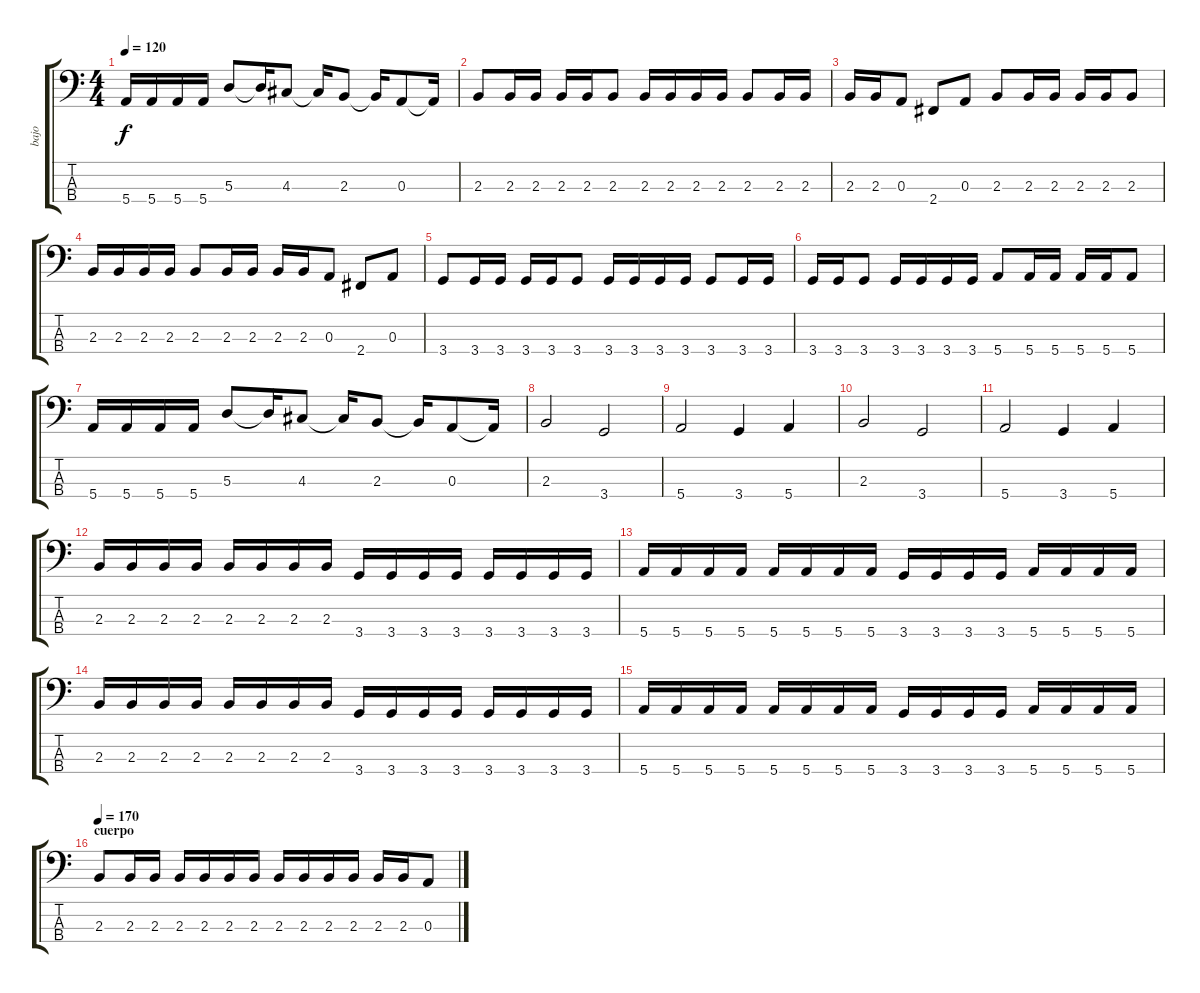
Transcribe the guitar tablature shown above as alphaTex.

\track ("bajo" "bajo") {instrument electricbassfinger}
\staff {score tabs}
\tuning (G2 D2 A1 E1) {hide}
\ts (4 4)
\tempo 120
\clef f4
\ks c
5.4.16{dy f} 5.4.16 5.4.16 5.4.16 5.3.8 5.3{t}.16 4.3.8 4.3{t}.16 2.3.8 2.3{t}.16 0.3.8 0.3{t}.16 |
2.3.8 2.3.16 2.3.16 2.3.16 2.3.16 2.3.8 2.3.16 2.3.16 2.3.16 2.3.16 2.3.8 2.3.16 2.3.16 |
2.3.16 2.3.16 0.3.8 2.4.8 0.3.8 2.3.8 2.3.16 2.3.16 2.3.16 2.3.16 2.3.8 |
2.3.16 2.3.16 2.3.16 2.3.16 2.3.8 2.3.16 2.3.16 2.3.16 2.3.16 0.3.8 2.4.8 0.3.8 |
3.4.8 3.4.16 3.4.16 3.4.16 3.4.16 3.4.8 3.4.16 3.4.16 3.4.16 3.4.16 3.4.8 3.4.16 3.4.16 |
3.4.16 3.4.16 3.4.8 3.4.16 3.4.16 3.4.16 3.4.16 5.4.8 5.4.16 5.4.16 5.4.16 5.4.16 5.4.8 |
5.4.16 5.4.16 5.4.16 5.4.16 5.3.8 5.3{t}.16 4.3.8 4.3{t}.16 2.3.8 2.3{t}.16 0.3.8 0.3{t}.16 |
2.3.2 3.4.2 |
5.4.2 3.4.4 5.4.4 |
2.3.2 3.4.2 |
5.4.2 3.4.4 5.4.4 |
2.3.16 2.3.16 2.3.16 2.3.16 2.3.16 2.3.16 2.3.16 2.3.16 3.4.16 3.4.16 3.4.16 3.4.16 3.4.16 3.4.16 3.4.16 3.4.16 |
5.4.16 5.4.16 5.4.16 5.4.16 5.4.16 5.4.16 5.4.16 5.4.16 3.4.16 3.4.16 3.4.16 3.4.16 5.4.16 5.4.16 5.4.16 5.4.16 |
2.3.16 2.3.16 2.3.16 2.3.16 2.3.16 2.3.16 2.3.16 2.3.16 3.4.16 3.4.16 3.4.16 3.4.16 3.4.16 3.4.16 3.4.16 3.4.16 |
5.4.16 5.4.16 5.4.16 5.4.16 5.4.16 5.4.16 5.4.16 5.4.16 3.4.16 3.4.16 3.4.16 3.4.16 5.4.16 5.4.16 5.4.16 5.4.16 |
\section ("" "cuerpo")
\tempo 170
2.3.8 2.3.16 2.3.16 2.3.16 2.3.16 2.3.16 2.3.16 2.3.16 2.3.16 2.3.16 2.3.16 2.3.16 2.3.16 0.3.8
